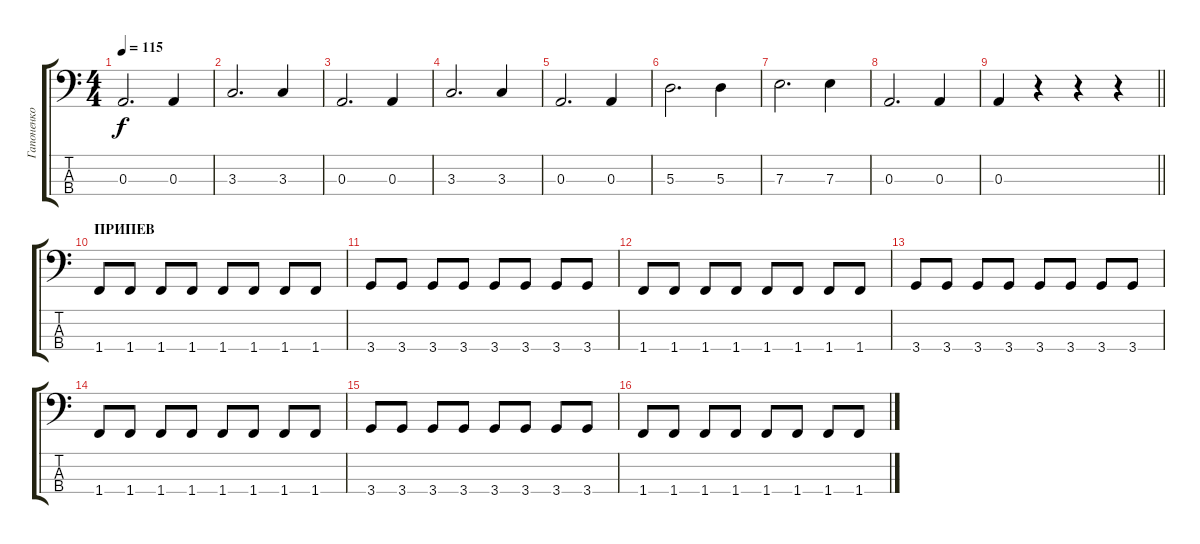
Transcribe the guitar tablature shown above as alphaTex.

\track ("Гапоненко Андрей" "Гапоненко ") {instrument electricbassfinger}
\staff {score tabs}
\tuning (G2 D2 A1 E1) {hide}
\ts (4 4)
\tempo 115
\clef f4
\ks c
0.3.2{d dy f} 0.3.4 |
3.3.2{d} 3.3.4 |
0.3.2{d} 0.3.4 |
3.3.2{d} 3.3.4 |
0.3.2{d} 0.3.4 |
5.3.2{d} 5.3.4 |
7.3.2{d} 7.3.4 |
0.3.2{d} 0.3.4 |
\barLineRight lightlight
0.3.4 r.4 r.4 r.4 |
\section ("" "ПРИПЕВ")
1.4.8 1.4.8 1.4.8 1.4.8 1.4.8 1.4.8 1.4.8 1.4.8 |
3.4.8 3.4.8 3.4.8 3.4.8 3.4.8 3.4.8 3.4.8 3.4.8 |
1.4.8 1.4.8 1.4.8 1.4.8 1.4.8 1.4.8 1.4.8 1.4.8 |
3.4.8 3.4.8 3.4.8 3.4.8 3.4.8 3.4.8 3.4.8 3.4.8 |
1.4.8 1.4.8 1.4.8 1.4.8 1.4.8 1.4.8 1.4.8 1.4.8 |
3.4.8 3.4.8 3.4.8 3.4.8 3.4.8 3.4.8 3.4.8 3.4.8 |
1.4.8 1.4.8 1.4.8 1.4.8 1.4.8 1.4.8 1.4.8 1.4.8
